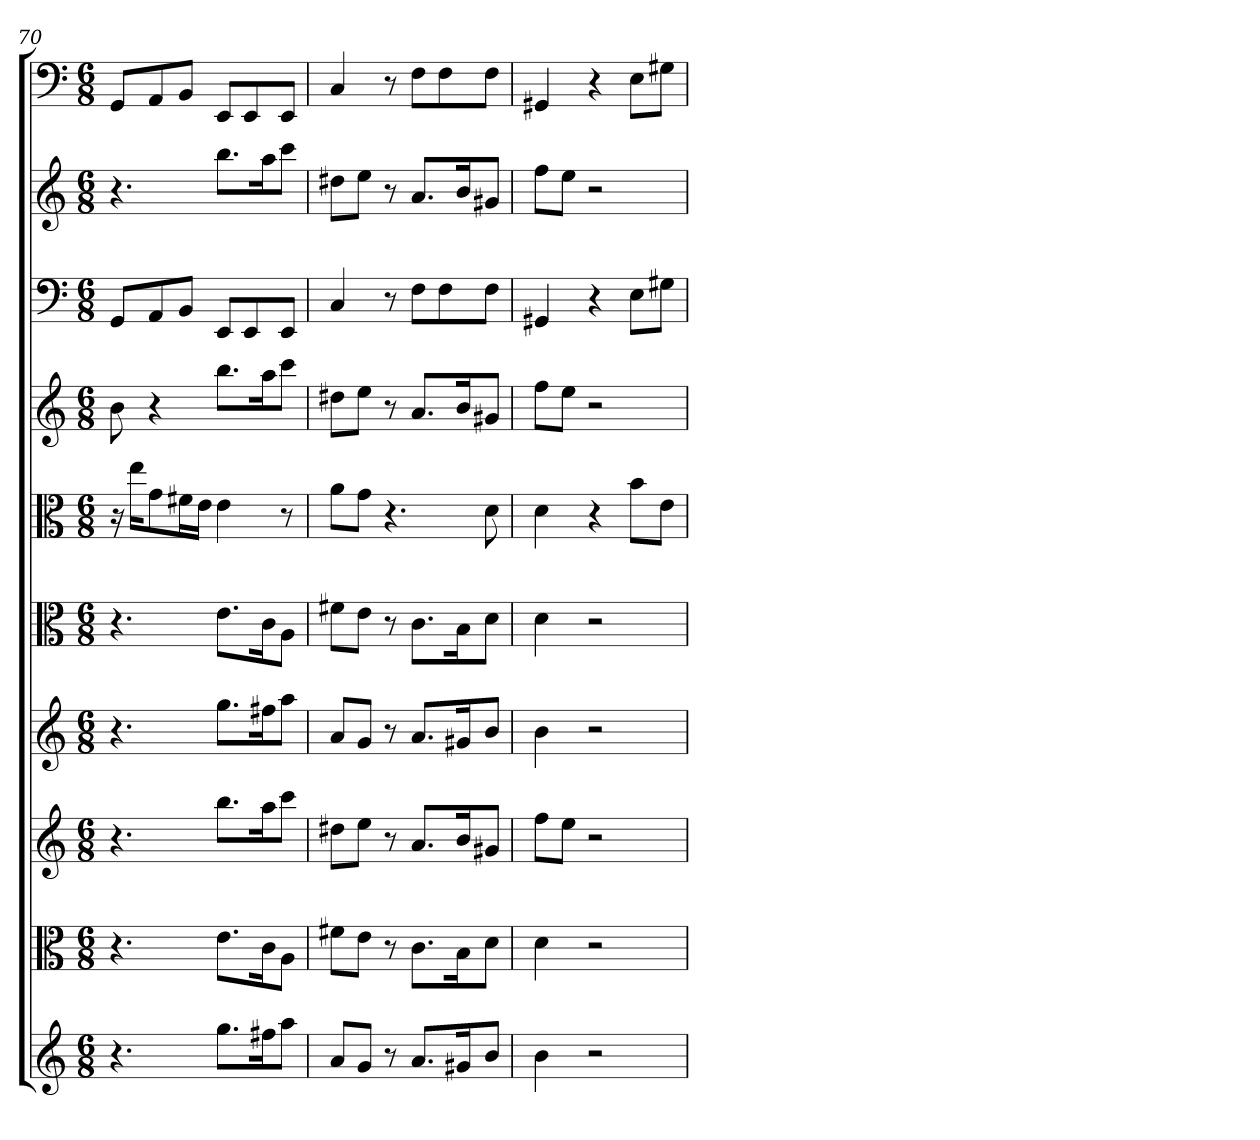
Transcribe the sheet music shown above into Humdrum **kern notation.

**kern	**kern	**kern	**kern	**kern	**kern	**kern	**kern	**kern	**kern
*part10	*part9	*part8	*part7	*part6	*part5	*part4	*part3	*part2	*part1
*staff10	*staff9	*staff8	*staff7	*staff6	*staff5	*staff4	*staff3	*staff2	*staff1
*	*clefC3	*	*	*clefC3	*clefC3	*	*clefF4	*	*clefF4
*k[]	*k[]	*k[]	*k[]	*k[]	*k[]	*k[]	*k[]	*k[]	*k[]
*a:	*a:	*a:	*a:	*a:	*a:	*a:	*a:	*a:	*a:
*M6/8	*M6/8	*M6/8	*M6/8	*M6/8	*M6/8	*M6/8	*M6/8	*M6/8	*M6/8
=70	=70	=70	=70	=70	=70	=70	=70	=70	=70
4.r	4.r	4.r	4.r	4.r	16r	8b	8GG/L	4.r	8GG/L
.	.	.	.	.	16ee\KL	.	.	.	.
.	.	.	.	.	8g\	4r	8AA/	.	8AA/
.	.	.	.	.	16f#X\L	.	8BB/J	.	8BB/J
.	.	.	.	.	16e\JJ	.	.	.	.
8.ggL	8.e\L	8.bbL	8.ggL	8.e\L	4e	8.bbL	8EE/L	8.bbL	8EE/L
.	.	.	.	.	.	.	8EE/	.	8EE/
16ff#XK	16c\K	16aaK	16ff#XK	16c\K	.	16aaK	.	16aaK	.
8aaJ	8A\J	8cccJ	8aaJ	8A\J	8r	8cccJ	8EE/J	8cccJ	8EE/J
=71	=71	=71	=71	=71	=71	=71	=71	=71	=71
8aL	8f#X\L	8dd#XL	8aL	8f#X\L	8a\L	8dd#XL	4C	8dd#XL	4C
8gJ	8e\J	8eeJ	8gJ	8e\J	8g\J	8eeJ	.	8eeJ	.
8r	8r	8r	8r	8r	4.r	8r	8r	8r	8r
8.aL	8.c\L	8.aL	8.aL	8.c\L	.	8.aL	8F\L	8.aL	8F\L
.	.	.	.	.	.	.	8F\	.	8F\
16g#XK	16B\K	16bK	16g#XK	16B\K	.	16bK	.	16bK	.
8bJ	8d\J	8g#XJ	8bJ	8d\J	8d	8g#XJ	8F\J	8g#XJ	8F\J
=72	=72	=72	=72	=72	=72	=72	=72	=72	=72
4b	4d	8ffL	4b	4d	4d	8ffL	4GG#X	8ffL	4GG#X
.	.	8eeJ	.	.	.	8eeJ	.	8eeJ	.
2r	2r	2r	2r	2r	4r	2r	4r	2r	4r
.	.	.	.	.	8b\L	.	8E\L	.	8E\L
.	.	.	.	.	8e\J	.	8G#X\J	.	8G#X\J
=	=	=	=	=	=	=	=	=	=
*-	*-	*-	*-	*-	*-	*-	*-	*-	*-
